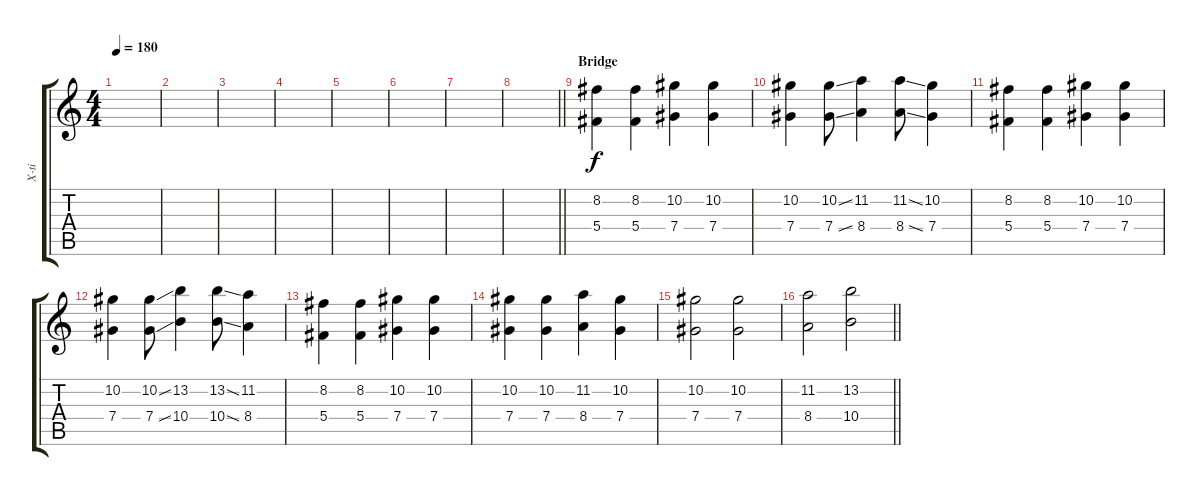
\track ("X-ti" "X-ti") {instrument distortionguitar}
\staff {score tabs}
\tuning (Eb4 Bb3 Gb3 Db3 Ab2 Db2) {hide}
\ts (4 4)
\tempo 180
\clef g2
\ks c
|
|
|
|
|
|
|
\barLineRight lightlight
|
\section ("" "Bridge")
(8.2 5.4).4{dy f balance 12} (8.2 5.4).4 (10.2 7.4).4 (10.2 7.4).4 |
(10.2 7.4).4 (10.2{ss} 7.4{ss}).8 (11.2 8.4).4 (11.2{ss} 8.4{ss}).8 (10.2 7.4).4 |
(8.2 5.4).4 (8.2 5.4).4 (10.2 7.4).4 (10.2 7.4).4 |
(10.2 7.4).4 (10.2{ss} 7.4{ss}).8 (13.2 10.4).4 (13.2{ss} 10.4{ss}).8 (11.2 8.4).4 |
(8.2 5.4).4 (8.2 5.4).4 (10.2 7.4).4 (10.2 7.4).4 |
(10.2 7.4).4 (10.2 7.4).4 (11.2 8.4).4 (10.2 7.4).4 |
(10.2 7.4).2 (10.2 7.4).2 |
\barLineRight lightlight
(11.2 8.4).2 (13.2 10.4).2
